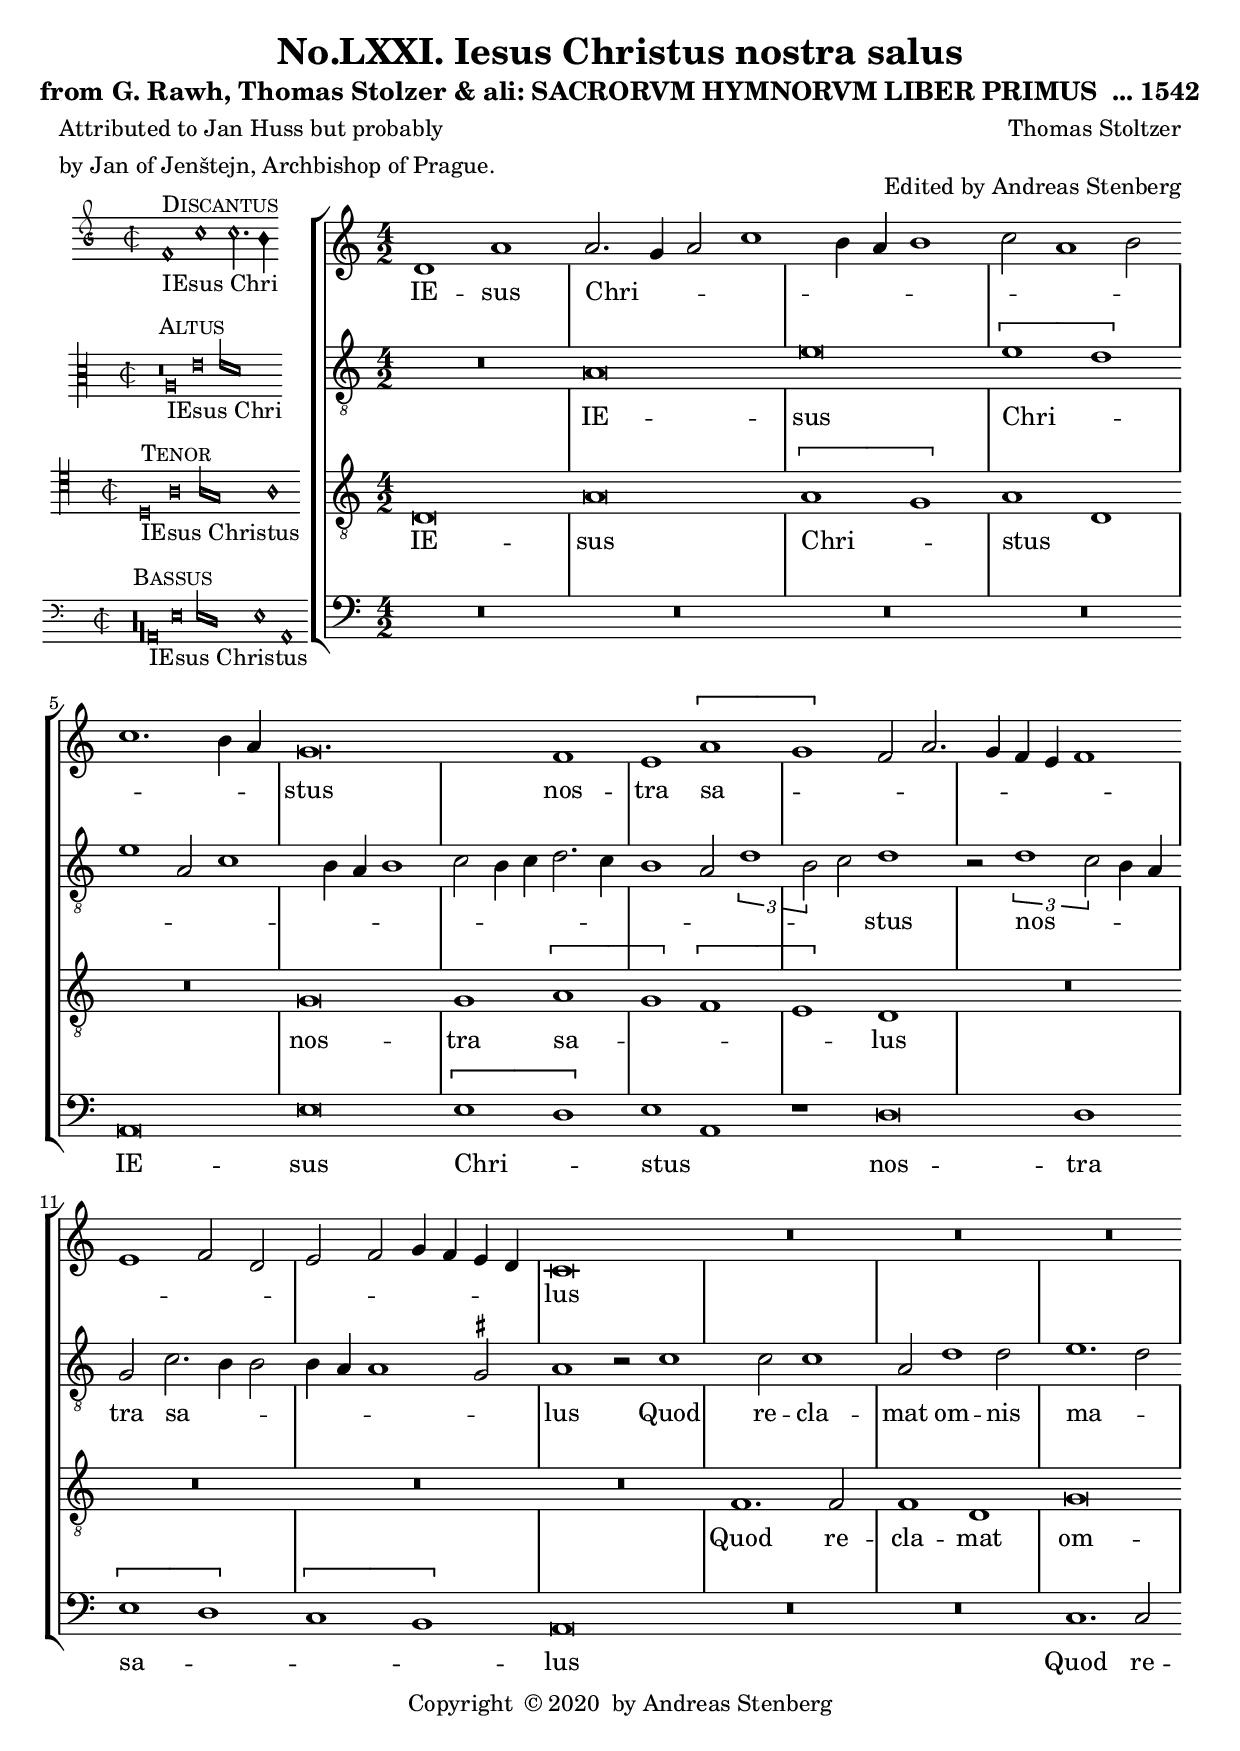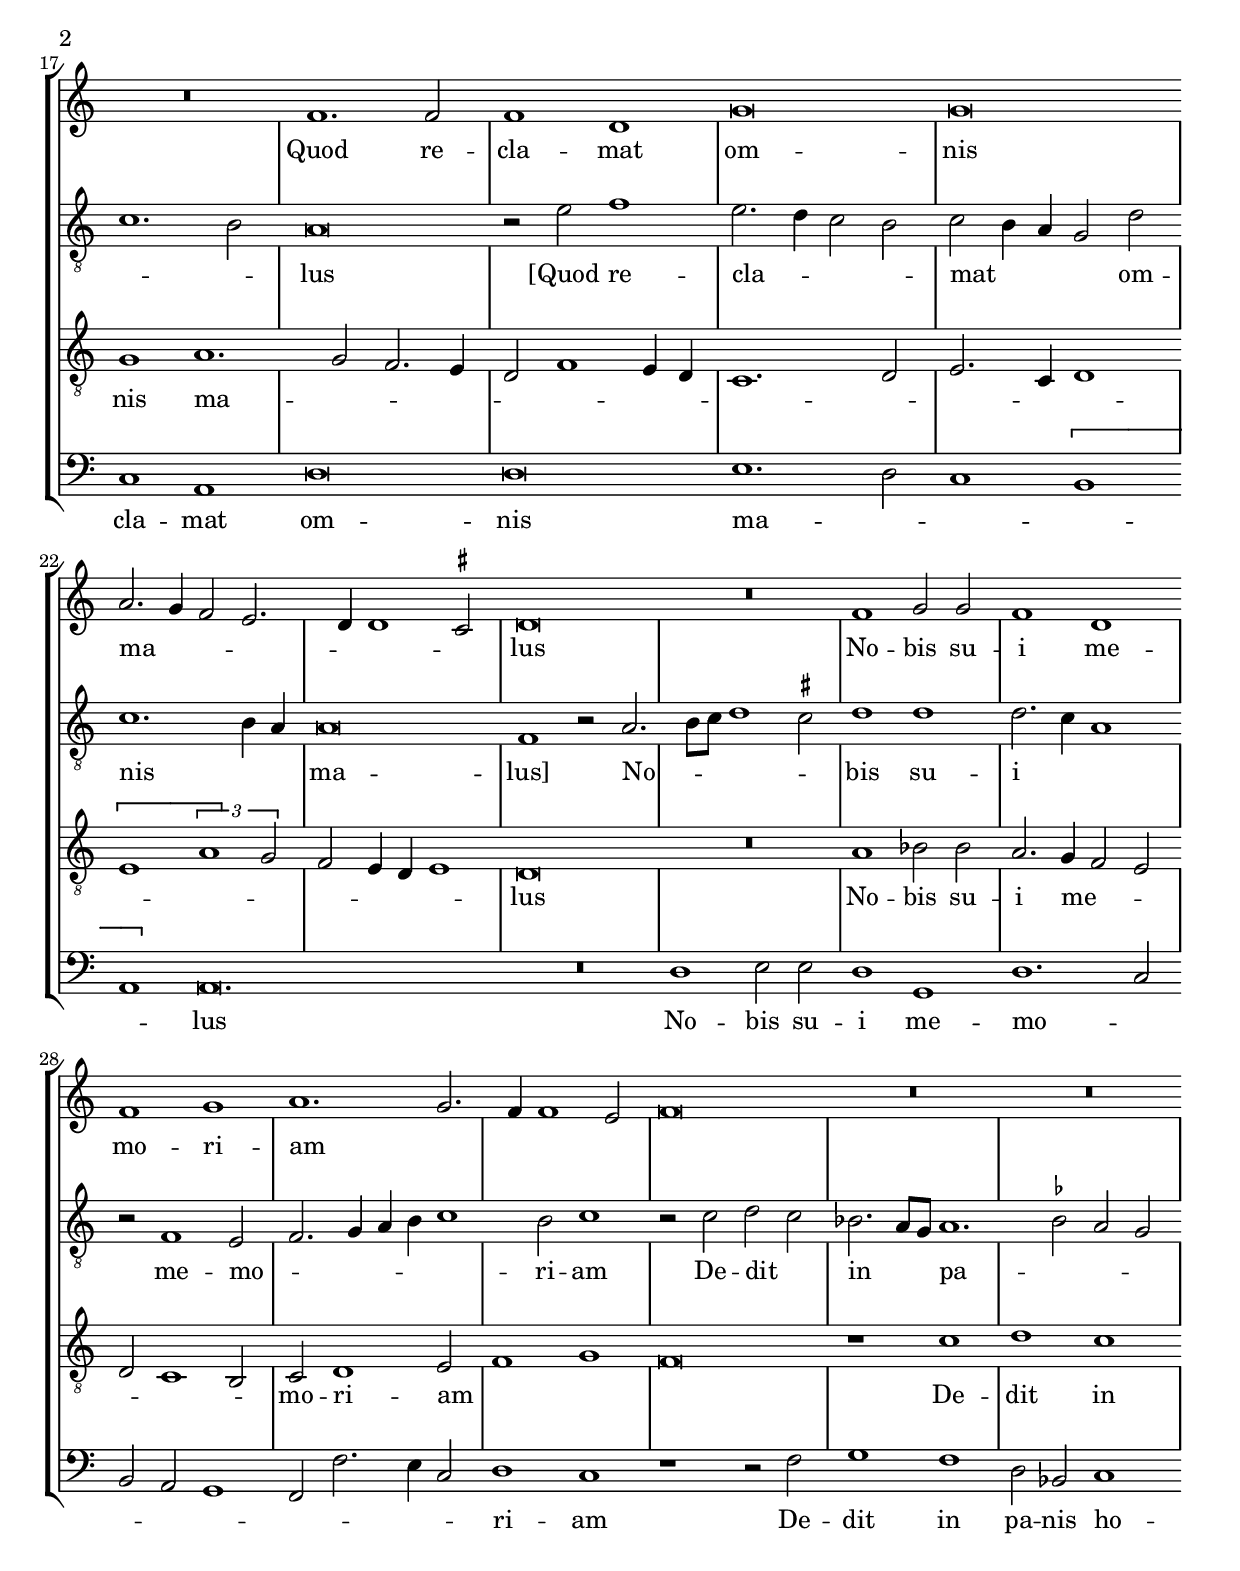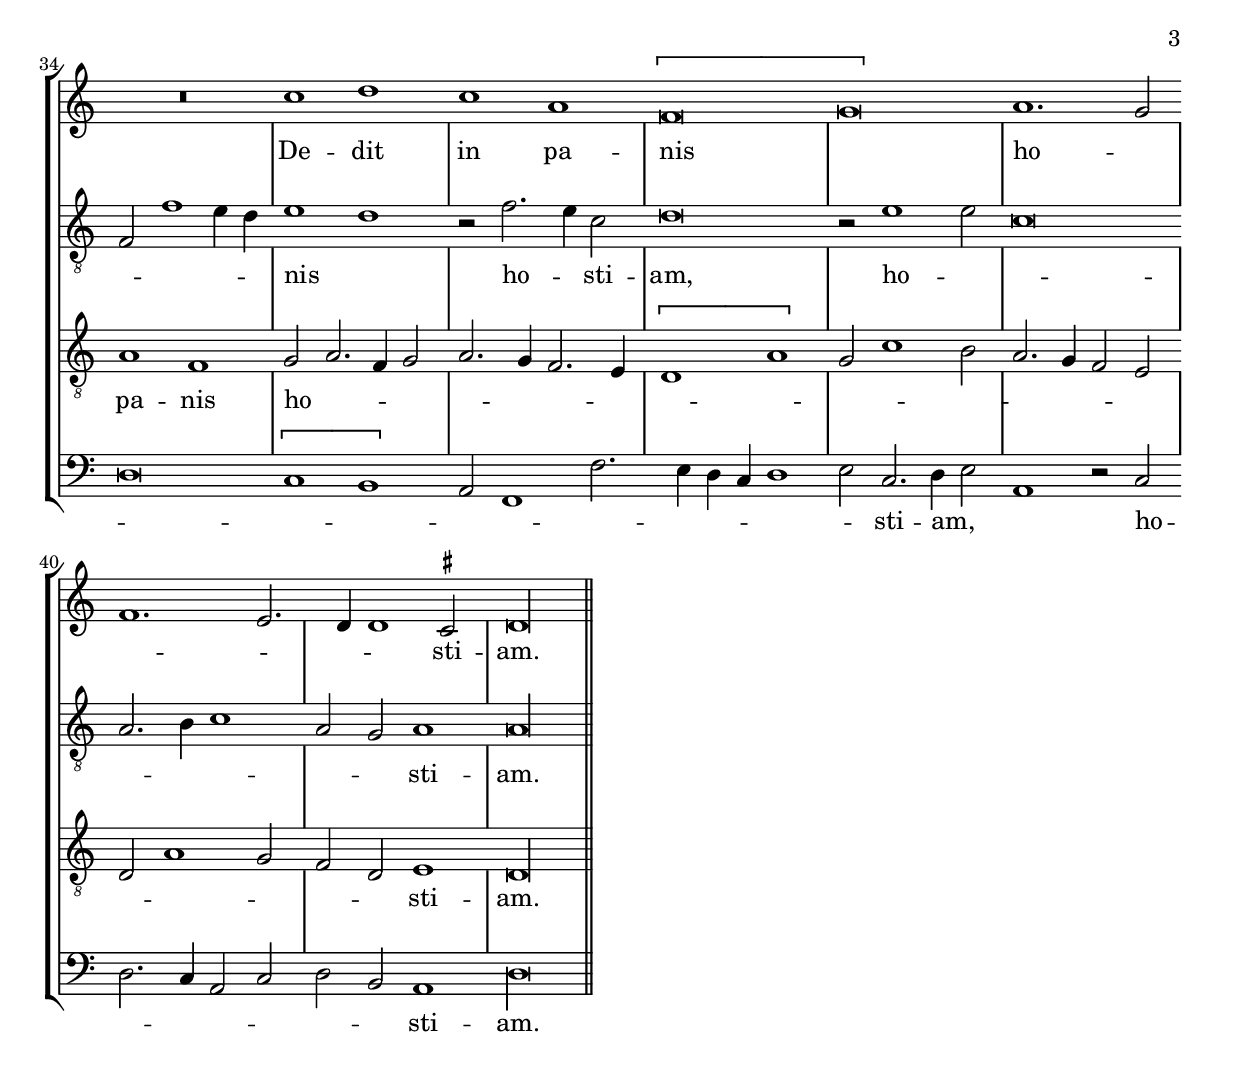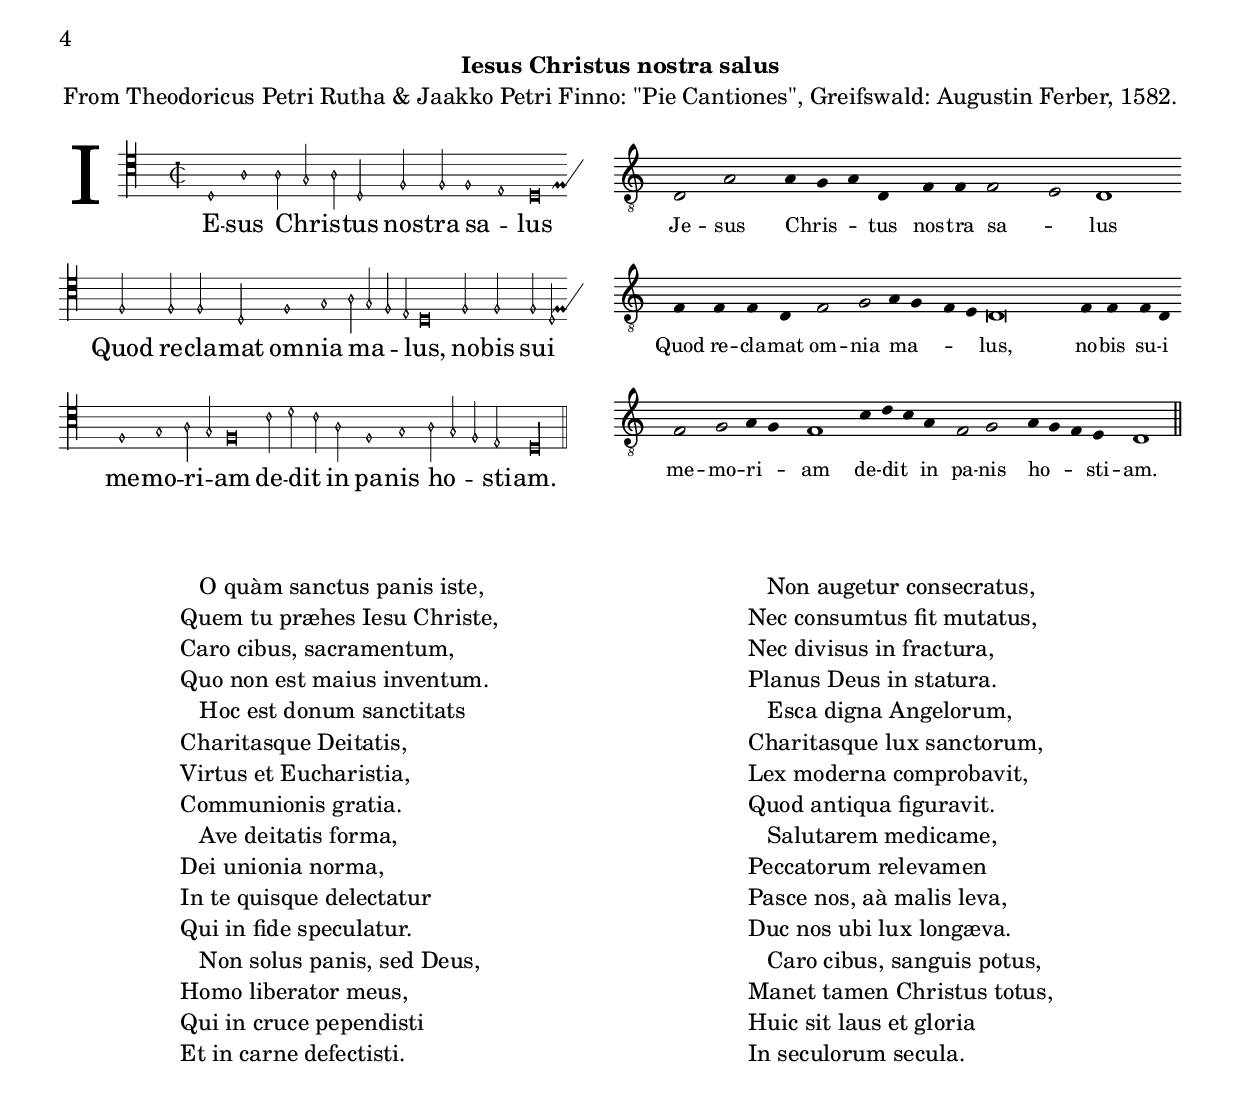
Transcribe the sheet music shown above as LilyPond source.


%%%%%%%%%%%%%%%%%%%%%%%%%%%%%%%%%%%%%%%%%%%%%%%%%%%%%%%%%%%%%%%%%%%
% This is a template based on the usual four part choir templater %
% where the voices have common lyrics at the the start but split  %
% to separate lyrics after a while.				  %
% This template is modyfied by AS from the one in the lilypond    %
% documentation.						  %
% This template is to be used for instance for fairly simple      %
% settings where the stanzas are set homophonicaly but twhere the %
% Chorus contains polyphony that require separate underlay for    %
% the different voices.						  %
%%%%%%%%%%%%%%%%%%%%%%%%%%%%%%%%%%%%%%%%%%%%%%%%%%%%%%%%%%%%%%%%%%%
\version "2.18.0"
\include "deutsch.ly"
#(append! supported-clefs '(("mensural-f3" . ("clefs.mensural.f" 0 0))))
#(append! supported-clefs '(("mensural-f1" . ("clefs.mensural.f" 4 0))))
#(append! supported-clefs '(("mensural-f2" . ("clefs.mensural.f" -2 0))))
#(append! supported-clefs '(("petrucci-g3" . ("clefs.petrucci.g" 0 1))))
#(append! supported-clefs '(("petrucci-c5" . ("clefs.petrucci.g" 5 5))))
ficta = \once \set suggestAccidentals =##t

\header {
  title = \markup {
    \center-column {
      "No.LXXI. Iesus Christus nostra salus"
      \vspace #0.5
    }
  }
  subtitle = "from G. Rawh, Thomas Stolzer & ali: SACRORVM HYMNORVM LIBER PRIMUS  ... 1542"
  composer = "Thomas Stoltzer"
  arranger = "Edited by Andreas Stenberg"
  poet = \markup { \column { "Attributed to Jan Huss but probably" 
                              "by Jan of Jenštejn, Archbishop of Prague." } }
  meter =""
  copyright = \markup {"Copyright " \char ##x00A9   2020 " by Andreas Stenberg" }
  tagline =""
}
global = {
  \key c \major
}

sopMusic = \relative c' {

  \set Score.tempoHideNote = ##t
  \tempo 1 = 86
  \time 4/2
  \set Timing.measureLength = #(ly:make-moment 4/2)
  \override Staff.BarLine.transparent = ##t
  d1 a'1 
  a2.\melisma g4 a2 c1
  h4 a4 h1
  c2 a1 h2
  c1. h4 a4\melismaEnd
  g\breve.
  f1
  e1 \[a1\melisma 
  g1\] f2 a2.
  g4 f4 e4 f1
  e1
  
  f2 d2 
  e2 f2 g4 f4 e4 d4\melismaEnd
  c\breve
  R\breve*4
  f1. f2
  f1 d1
  g\breve
  g\breve
  a2.\melisma g4 f2 e2.
  d4 d1 \ficta cis2\melismaEnd
  d\breve
  R\breve
  f1 g2 g2
  f1
  
  d1
  f1 g1
  a1.\melisma g2.
  f4 f1 e2
  f\breve\melismaEnd
  R\breve*3
  c'1 d1
  c1 a1
  \[f\breve\melisma
  g\melismaEnd\] 
  a1.\melisma g2
  f1. e2.
  d4 d1\melismaEnd \ficta cis2
  \cadenzaOn
  d\longa
 \revert Staff.BarLine.transparent
  \bar "||"
  \cadenzaOff
}
sopWords = \lyricmode {
  IE -- sus Chri -- stus nos -- tra sa -- lus
  Quod re -- cla -- mat om -- nis ma -- lus
  No -- bis su -- i me -- mo -- ri -- am
  De -- dit in pa -- nis ho -- sti -- am.
}
sopWordsII = \lyricmode {
}
altoMusic = \relative c' {
  \clef "G_8"
  \override Staff.BarLine.transparent = ##t
  R\breve
  a\breve
  e'\breve
  \[e1\melisma d1\]
  e1 a,2 c1 
  h4 a4 h1
  c2 h4 c4 d2. c4
  h1 a2 \times 2/3 { d1 
     h2 } c2\melismaEnd d1
  r2 \times 2/3 { d1\melisma c2 } h4 a4\melismaEnd 
  g2 c2.\melisma h4 h2
  
  h4 a4 a1 \ficta gis2\melismaEnd
  a1 r2 c1
  c2 c1 
  a2 d1 d2
  e1.\melisma d2
  c1. h2\melismaEnd
  a\breve
  r2 e'2 f1
  e2.\melisma d4 c2 h2\melismaEnd 
  c2\melisma h4 a4 g2\melismaEnd d'2
  c1.\melisma h4 a4\melismaEnd
  
  a\breve
  f1 r2 a2.\melisma
  h8 c8 d1 \ficta cis2\melismaEnd
  d1 d1
  d2.\melisma c4
  a1\melismaEnd r2 f1
  e2\melisma f2. g4
  a4 h4 c1\melismaEnd h2
  c1 r2 c2
  d2\melisma c2\melismaEnd b2.\melisma a8 g8\melismaEnd
  a1.\melisma \ficta b2
  a2 g2
  
  f2 f'1 e4 d4\melismaEnd
  e1\melisma d1\melismaEnd
  r2 f2.\melisma e4\melismaEnd c2
  d\breve
  r2 e1\melisma e2
  c\breve 
  a2. h4 c1 
  a2 g2\melismaEnd a1
  a\longa
  \revert Staff.BarLine.transparent
}
altoWords = \lyricmode {
IE -- sus Chri -- stus nos -- tra sa -- lus
  Quod re -- cla -- mat om -- nis ma -- lus
  [Quod re -- cla -- mat om -- nis ma -- lus]
  No -- bis su -- i me -- mo -- ri -- am
  De -- dit in pa -- nis ho -- sti -- am,
  ho -- sti -- am.
}
altoWordsII = \lyricmode {
}
tenorMusic = \relative c {
  \clef "G_8"
  \override Staff.BarLine.transparent = ##t
   d\breve
   a'\breve
   \[a1\melisma g1\melismaEnd\]
   a1\melisma d,1\melismaEnd
   R\breve
   g\breve
   g1 \[a1\melisma
   g1\] \[f1
   e1\melismaEnd\] d1 
   R\breve*4
  f1. f2
  f1 d1
  g\breve
  g1 a1.\melisma 
  g2 f2. e4
  
  d2 f1 e4 d4 
  c1. d2
  e2. c4 d1
  \[e1 \times 2/3 { a1\] g2 }
  f2 e4 d4 e1\melismaEnd
  d\breve
  R\breve
  a'1 b2 b2
  a2. g4\melisma f2 e2
  d2 c1 h2\melismaEnd
  c2 d1 e2\melisma
  f1 g1
  f\breve\melismaEnd
  
  r1 c'1
  d1 c1 
  a1 f1
  g2\melisma a2. f4 g2
  a2. g4 f2. e4
  \[d1 a'1\] 
  g2 c1 h2
  a2. g4 f2 e2 
  d2 a'1 g2 
  f2 d2\melismaEnd e1
  d\longa
   
 \revert Staff.BarLine.transparent
}
tenorWords = \lyricmode {
IE -- sus Chri -- stus nos -- tra sa -- lus
  Quod re -- cla -- mat om -- nis ma -- lus
  No -- bis su -- i me -- mo -- ri -- am
  De -- dit in pa -- nis ho -- sti -- am.
}
tenorWordsII = \lyricmode {
}
bassMusic = \relative c {
  \override Staff.BarLine.transparent = ##t
  R\breve*4
  a\breve
  e'\breve
  \[e1\melisma d1\melismaEnd\]
  e1\melisma a,1\melismaEnd
  r1 d\breve
  d1
  \[e1\melisma d1\] 
  \[c1 h1\melismaEnd\]
  a\breve
  R\breve*2
  c1. c2 c1 a1
  d\breve 
  d\breve
  e1.\melisma d2
  c1 \[h1
  a1\melismaEnd\] a\breve.
  
  R\breve
  d1 e2 e2
  d1 g,1
  d'1.\melisma c2
  h2 a2 g1
  f2 f'2. e4 c2\melismaEnd
  d1 c1
  r1 r2 f2
  g1 f1
  d2 b2 c1\melisma
  d\breve
  \[c1 h1\] 
  a2 f1 f'2.
  e4 d4 c4
  
  d1
  e2\melismaEnd c2. d4\melisma e2
  a,1\melismaEnd r2 c2\melisma
  d2. c4 a2 c2 
  d2 h2\melismaEnd a1
  d\longa
  
  \revert Staff.BarLine.transparent
}
bassWords = \lyricmode {
IE -- sus Chri -- stus nos -- tra sa -- lus
  Quod re -- cla -- mat om -- nis ma -- lus
  No -- bis su -- i me -- mo -- ri -- am
  De -- dit in pa -- nis ho -- sti -- am,
  ho -- sti -- am.
}
bassWordsII = \lyricmode {
}
incipitDiscantus = \markup {
  \score {
    {
      %      \set Staff.instrumentName = #"Tenor "
      \override NoteHead.style = #'petrucci
      \override Rest.style = #'neomensural
      \override Staff.TimeSignature.style = #'mensural
      \cadenzaOn
      \clef "petrucci-g3"
      \key c \major
      \time 2/2

      d'1 ^\markup { \smallCaps"Discantus"} _"IEsus Chri"
      a'1 a'2. g'4
    }
    \layout {
      \context {
        \Voice
        \remove "Ligature_bracket_engraver"
        \consists "Mensural_ligature_engraver"
      }
      line-width = 4.5\cm
    }
  }
}


incipitAltus = \markup {
  \score {
    {
      %      \set Staff.instrumentName = #"Tenor "
      \override NoteHead.style = #'petrucci
      \override Rest.style = #'neomensural
      \override Staff.TimeSignature.style = #'mensural
      \cadenzaOn
      \clef "petrucci-c3"
      \key c \major
      \time 2/2
      r\breve^\markup \smallCaps"Altus"
      a\breve_"IEsus Chri"
      e'\breve
      \override NoteHead.ligature-flexa = ##t
      \[e'1 d'1\] %e'1
    }
    \layout {
      \context {
        \Voice
        \remove "Ligature_bracket_engraver"
        \consists "Mensural_ligature_engraver"
      }
      line-width = 4.5\cm
    }
  }
}


incipitTenor = \markup {
  \score {
    {
      %      \set Staff.instrumentName = #"Tenor "
      \override NoteHead.style = #'petrucci
      \override Rest.style = #'neomensural
      \override Staff.TimeSignature.style = #'mensural
      \cadenzaOn
      \clef "petrucci-c4"
      \key c \major
      \time 2/2
      d\breve ^\markup \smallCaps"Tenor"
      _"IEsus Christus"
      a\breve
      \override NoteHead.ligature-flexa = ##t
      \[a1 g1\] a1
    }
    \layout {
      \context {
        \Voice
        \remove "Ligature_bracket_engraver"
        \consists "Mensural_ligature_engraver"
      }
      line-width = 5.0\cm
    }
  }
}
#(append! supported-clefs '(("mensural-f3" . ("clefs.mensural.f" 0 0))))

incipitBassus = \markup {
  \score {
    {
      %      \set Staff.instrumentName = #"Tenor "
      \override NoteHead.style = #'petrucci
      \override Rest.style = #'neomensural
      \override Staff.TimeSignature.style = #'mensural
      \cadenzaOn
      \clef "mensural-f"
      \key c \major
      \time 2/2
      d\longa \rest^\markup \smallCaps"Bassus"
      h,\longa \rest
      a,\breve _"IEsus Christus"
      e\breve
      \override NoteHead.ligature-flexa = ##t
      \[e1 d1\]
      e1 a,1

    }
    \layout {
      \context {
        \Voice
        \remove "Ligature_bracket_engraver"
        \consists "Mensural_ligature_engraver"
      }
      line-width = 4.5\cm
    }
  }
}


\score {
  <<
    \new StaffGroup \with {
      \override VerticalAxisGroup.staff-staff-spacing = #'((basic-distance . 12))
    } <<
      \new Staff = treble <<
        \set Staff.instrumentName = \incipitDiscantus
        \new Voice = "sopranos" {
          \set  Staff.midiInstrument ="choir aahs"
          %	\voiceOne
          << \global \sopMusic >>
        }
      >>
      \new Lyrics = sopranos { s1 }
      \new AltLyrics = sopranosII { s1}
      \new Staff = "medius" <<
        \set Staff.instrumentName = \incipitAltus

        \new Voice = "altos" {
          %	\voiceTwo
          \set  Staff.midiInstrument ="choir aahs"
          << \global \altoMusic >>
        }
      >>

      \new Lyrics = "altos" { s1 }
      \new AltLyrics = "altosII" { s1 }
      
      \new Staff = tenors <<
        \set Staff.instrumentName = \incipitTenor

        \clef "treble"
        \new Voice = "tenors" {
          \set  Staff.midiInstrument ="choir aahs"
          %	\voiceOne
          << \global \tenorMusic >>
        }
      >>
      \new Lyrics = "tenors" { s1 }
      \new AltLyrics = "tenorsII" { s1 }

      \new Staff ="basses" {
        \set Staff.instrumentName = \incipitBassus

        \new Voice = "basses" {
          \set  Staff.midiInstrument ="choir aahs"
          \clef "bass"
          %	\voiceTwo
          << \global \bassMusic >>
        }
      }
    >>
    \new Lyrics = basses { s1 }
    \new AltLyrics = bassesII { s1 }

    \context Lyrics = sopranos \lyricsto sopranos \sopWords
    \context AltLyrics = sopranosII \lyricsto sopranos \sopWordsII
    \context Lyrics = altos \lyricsto altos \altoWords
    \context AltLyrics = altosII \lyricsto altos \altoWordsII
    \context Lyrics = tenors \lyricsto tenors \tenorWords
    \context AltLyrics = tenorsII \lyricsto tenors \tenorWordsII
    \context Lyrics = basses \lyricsto basses \bassWords
    \context AltLyrics = bassesII \lyricsto basses \bassWordsII
  >>
  \layout {
      \context {
    \Lyrics
    \name AltLyrics
    \alias Lyrics
    \override StanzaNumber.font-series = #'medium
    \override LyricText.font-shape = #'italic
    \override LyricText.color = #(x11-color 'grey20)
  }
  \context {
    \StaffGroup
    \accepts AltLyrics
  }

    \context {
      \Score
      % no bars in staves
      %      \override BarLine.transparent = ##t

    }
    % the next three instructions keep the lyrics between the bar lines
    \context {
      \Lyrics
      \consists "Bar_engraver"
      \override BarLine.transparent = ##t
    }
    \context {
      \StaffGroup
      \consists "Separating_line_group_engraver"
    }
    \context {
      \Voice
      % no slurs
      \override Slur.transparent = ##t
      % Comment in the below "\remove" command to allow line
      % breaking also at those barlines where a note overlaps
      % into the next bar.  The command is commented out in this
      % short example score, but especially for large scores, you
      % will typically yield better line breaking and thus improve
      % overall spacing if you comment in the following command.
      %\remove "Forbid_line_break_engraver"
    }
    indent = 4.5\cm
  }

}
\score {
  <<
    \new StaffGroup <<
      \new Staff = treble <<
        \set Staff.instrumentName = \incipitDiscantus
        \new Voice = "sopranos" {
          \set  Staff.midiInstrument ="choir aahs"
          %	\voiceOne
          << \global \sopMusic >>
        }
      >>
      \new Lyrics = sopranos { s1 }

      \new Staff = "medius" <<
        \set Staff.instrumentName = \incipitAltus

        \new Voice = "altos" {
          %	\voiceTwo
          \set  Staff.midiInstrument ="choir aahs"
          << \global \altoMusic >>
        }
      >>

      \new Lyrics = "altos" { s1 }
      \new Staff = tenors <<
        \set Staff.instrumentName = \incipitTenor

        \clef "treble"
        \new Voice = "tenors" {
          \set  Staff.midiInstrument ="choir aahs"
          %	\voiceOne
          << \global \tenorMusic >>
        }
      >>
      \new Lyrics = "tenors" { s1 }

      \new Staff ="basses" {
        \set Staff.instrumentName = \incipitBassus

        \new Voice = "basses" {
          \set  Staff.midiInstrument ="choir aahs"
          \clef "G_8"
          %	\voiceTwo
          << \global \bassMusic >>
        }
      }
    >>
    \new Lyrics = basses { s1 }

    \context Lyrics = sopranos \lyricsto sopranos \sopWords
    \context Lyrics = altos \lyricsto altos \altoWords
    \context Lyrics = tenors \lyricsto tenors \tenorWords
    \context Lyrics = basses \lyricsto basses \bassWords
  >>
  \midi {}
}

\pageBreak
virga =
\once \override NoteHead.style = #'hufnagel.virga

lpes =
\once \override NoteHead.style = #'hufnagel.lpes

virgaL = \tweak extra-offset #'(-3.5 . 0)   \once \override NoteHead.style = #'hufnagel.virga


virgula = {
  \once \override BreathingSign.text = #(make-musicglyph-markup "scripts.rcomma")
  \once \override BreathingSign.font-size = #-2

  % Workaround: add padding.  Correct fix would be spacing engine handle this.
  \once \override BreathingSign.minimum-X-extent = #'(-0.8.0 . 0.0)
  \once \override BreathingSign.minimum-Y-extent = #'(-2.5 . 2.5)

  \breathe
}
caesura = {
  \once \override BreathingSign.text = #(make-musicglyph-markup "scripts.rvarcomma")
  \once \override BreathingSign.font-size = #-2

  % Workaround: add padding.  Correct fix would be spacing engine handle this.
  \once \override BreathingSign.minimum-X-extent = #'(-0.8.0 . 0.0)
  \once \override BreathingSign.minimum-Y-extent = #'(-2.5 . 2.5)

  \breathe
}
divisioMinima = {
  \once \override BreathingSign.stencil = #ly:breathing-sign::divisio-minima

  % Workaround: add padding.  Correct fix would be spacing engine handle this.
  \once \override BreathingSign.minimum-X-extent = #'(-0.8.0 . 0.0)
  \once \override BreathingSign.minimum-Y-extent = #'(-2.5 . 2.5)

  \breathe
}
divisioMaior = {
  \once \override BreathingSign.stencil = #ly:breathing-sign::divisio-maior
  \once \override BreathingSign.Y-offset = #0

  % Workaround: add padding.  Correct fix would be spacing engine handle this.
  \once \override BreathingSign.minimum-X-extent = #'(-0.8.0 . 0.0)
  \once \override BreathingSign.minimum-Y-extent = #'(-2.5 . 2.5)

  \breathe
}
divisioMaxima = {
  \once \override BreathingSign.stencil = #ly:breathing-sign::divisio-maxima
  \once \override BreathingSign.Y-offset = #0

  % Workaround: add padding.  Correct fix would be spacing engine handle this.
  \once \override BreathingSign.minimum-X-extent = #'(-0.8.0 . 0.0)
  \once \override BreathingSign.minimum-Y-extent = #'(-2.5 . 2.5)

  \breathe
}
finalis = {
  \once \override BreathingSign.stencil = #ly:breathing-sign::finalis
  \once \override BreathingSign.Y-offset = #0

  % Workaround: add padding.  Correct fix would be spacing engine handle this.
  \once \override BreathingSign.minimum-X-extent = #'(-0.8.0 . 0.0)
  \once \override BreathingSign.minimum-Y-extent = #'(-2.5 . 2.5)

  \breathe
}



Christe_qui = \relative c {
  \clef "petrucci-c4"
  \time 2/2
  d1 a'1
  a2\melisma g2 a2\melismaEnd d,2
  f2 f2 f1\melisma
  e1\melismaEnd d\breve 
  f2 f2 f2 d2
  f1 g1
  a2\melisma g2 f2 e2\melismaEnd
  d\breve
  f2 f2 f2 d2 \break
  f1 g1 
  a2\melisma g2 \melismaEnd
  f\breve
  c'2 d2\melisma c2\melismaEnd a2
  f1 g1
  a2\melisma g2 f2\melismaEnd e2
  d\longa
  \once \revert Staff.BarLine.transparent
  \bar "||"
}

Christe_qui_lyr = \lyricmode {
  E -- sus Chris -- tus nos -- tra sa -- lus
  Quod re -- cla -- mat om -- nia ma -- lus,
  no -- bis su -- i me -- mo -- ri -- am
  de -- dit in pa -- nis ho -- sti -- am.
}

Christe = \relative c {
    \time 2/2
  \clef "G_8"
  %  \override Lyrics.LyricText.X-extent  = #'(0 . 3)
  d2 a'2 a4\melisma g4 a4\melismaEnd d,4 
  f4 f4 f2\melisma
  e2\melismaEnd 
  d1 \break
  f4 f4 f4 d4
  f2 g2 
  a4\melisma g4 f4 e4\melismaEnd
  d\breve
  f4 f4 f4 d4 \break 
  f2 g2 a4\melisma g4\melismaEnd
  f1
  c'4 d4\melisma c4\melismaEnd a4 
  f2 g2 
  a4\melisma g4 f4\melismaEnd e4
  d1
  \once \revert Staff.BarLine.transparent \bar "||"
}

Christe_Lyr = \lyricmode {
Je -- sus Chris -- tus nos -- tra sa -- lus
  Quod re -- cla -- mat om -- nia ma -- lus,
  no -- bis su -- i me -- mo -- ri -- am
  de -- dit in pa -- nis ho -- sti -- am.
}

\markup {
  \column {
    \fill-line { \bold "Iesus Christus nostra salus" }
    \fill-line {      "From Theodoricus Petri Rutha & Jaakko Petri Finno: \"Pie Cantiones\", Greifswald: Augustin Ferber, 1582." }
    \vspace #'1.0
    \fill-line {
      \column {
        \line {

          \score {
            <<
              \new MensuralStaff = "upperStaff" <<
                \set Staff.instrumentName = \markup \fontsize #'11  "I"
                \set Staff.midiInstrument = "choir aahs"
                \context MensuralVoice = "cantus" <<
                   {
                    %      \override Staff.StaffSymbol.line-count = #5
                    \Christe_qui
                  }
                >>
                \new Lyrics = "One" \lyricsto "cantus" {
                  \Christe_qui_lyr
                }

              >>

            >>
            \layout {
              indent = 10.0
              line-width = 86
              system-count = 3
              ragged-last = ##f
              \context {
                \Score
                timing = ##f
              }
              \context {
                \VaticanaStaff
                \revert  BarLine.transparent
                \override StaffSymbol.thickness = #1.0
                \override KeySignature.glyph-name-alist =
                #alteration-vaticana-glyph-name-alist
                \override Custos.neutral-position = #4
              }
            }
              \midi {
                \tempo 4 = 140
              }
          }
        }
        \vspace #'2.6

      }

      \column {

        \score {
          \new Staff <<
            \new Voice = "chant" \Christe
            \new Lyrics = "one" \lyricsto "chant" \Christe_Lyr
          >>
          \layout {
            indent = #0.0
            line-width = 96
            system-count = 3
            ragged-last = ##f
            #(layout-set-staff-size 16)

            \context {
              \Staff
              \remove "Time_signature_engraver"
              %      \override BarLine.X-extent = #'(-1 . 1)
              \hide Stem
              \hide Beam
              \hide BarLine
              \hide TupletNumber
            }
          }
        }

      }
    }
  }
}
  


\markup {
  \fill-line {
    \null
    \column {
      "   O quàm sanctus panis iste,"
      "Quem tu præhes Iesu Christe,"
      "Caro cibus, sacramentum,"
      "Quo non est maius inventum."
      "   Hoc est donum sanctitats"
      "Charitasque Deitatis,"
      "Virtus et Eucharistia,"
      "Communionis gratia."
      "   Ave deitatis forma,"
      "Dei unionia norma,"
      "In te quisque delectatur"
      "Qui in fide speculatur."
      "   Non solus panis, sed Deus,"
      "Homo liberator meus,"
      "Qui in cruce pependisti"
      "Et in carne defectisti."
    }
    \null
    \column {
      "   Non augetur consecratus,"
      "Nec consumtus fit mutatus,"
      "Nec divisus in fractura,"
      "Planus Deus in statura."
      "   Esca digna Angelorum,"
      "Charitasque lux sanctorum,"
      "Lex moderna comprobavit,"
      "Quod antiqua figuravit."
      "   Salutarem medicame,"
      "Peccatorum relevamen"
      "Pasce nos, aà malis leva,"
      "Duc nos ubi lux longæva."
      "   Caro cibus, sanguis potus,"
      "Manet tamen Christus totus,"
      "Huic sit laus et gloria"
      "In seculorum secula."
    }
    \null
  }
}

\paper {
  ragged-bottom = ##t
  ragged-last-bottom = ##t
  ragged-last = ##t
  page-breaking = #ly:minimal-breaking
}

%{
convert-ly.py (GNU LilyPond) 2.18.2  convert-ly.py: Processing `'...
Applying conversion: 2.15.7, 2.15.9, 2.15.10, 2.15.16, 2.15.17,
2.15.18, 2.15.19, 2.15.20, 2.15.25, 2.15.32, 2.15.39, 2.15.40,
2.15.42, 2.15.43, 2.16.0, 2.17.0, 2.17.4, 2.17.5, 2.17.6, 2.17.11,
2.17.14, 2.17.15, 2.17.18, 2.17.19, 2.17.20, 2.17.25, 2.17.27,
2.17.29, 2.17.97, 2.18.0
%}
